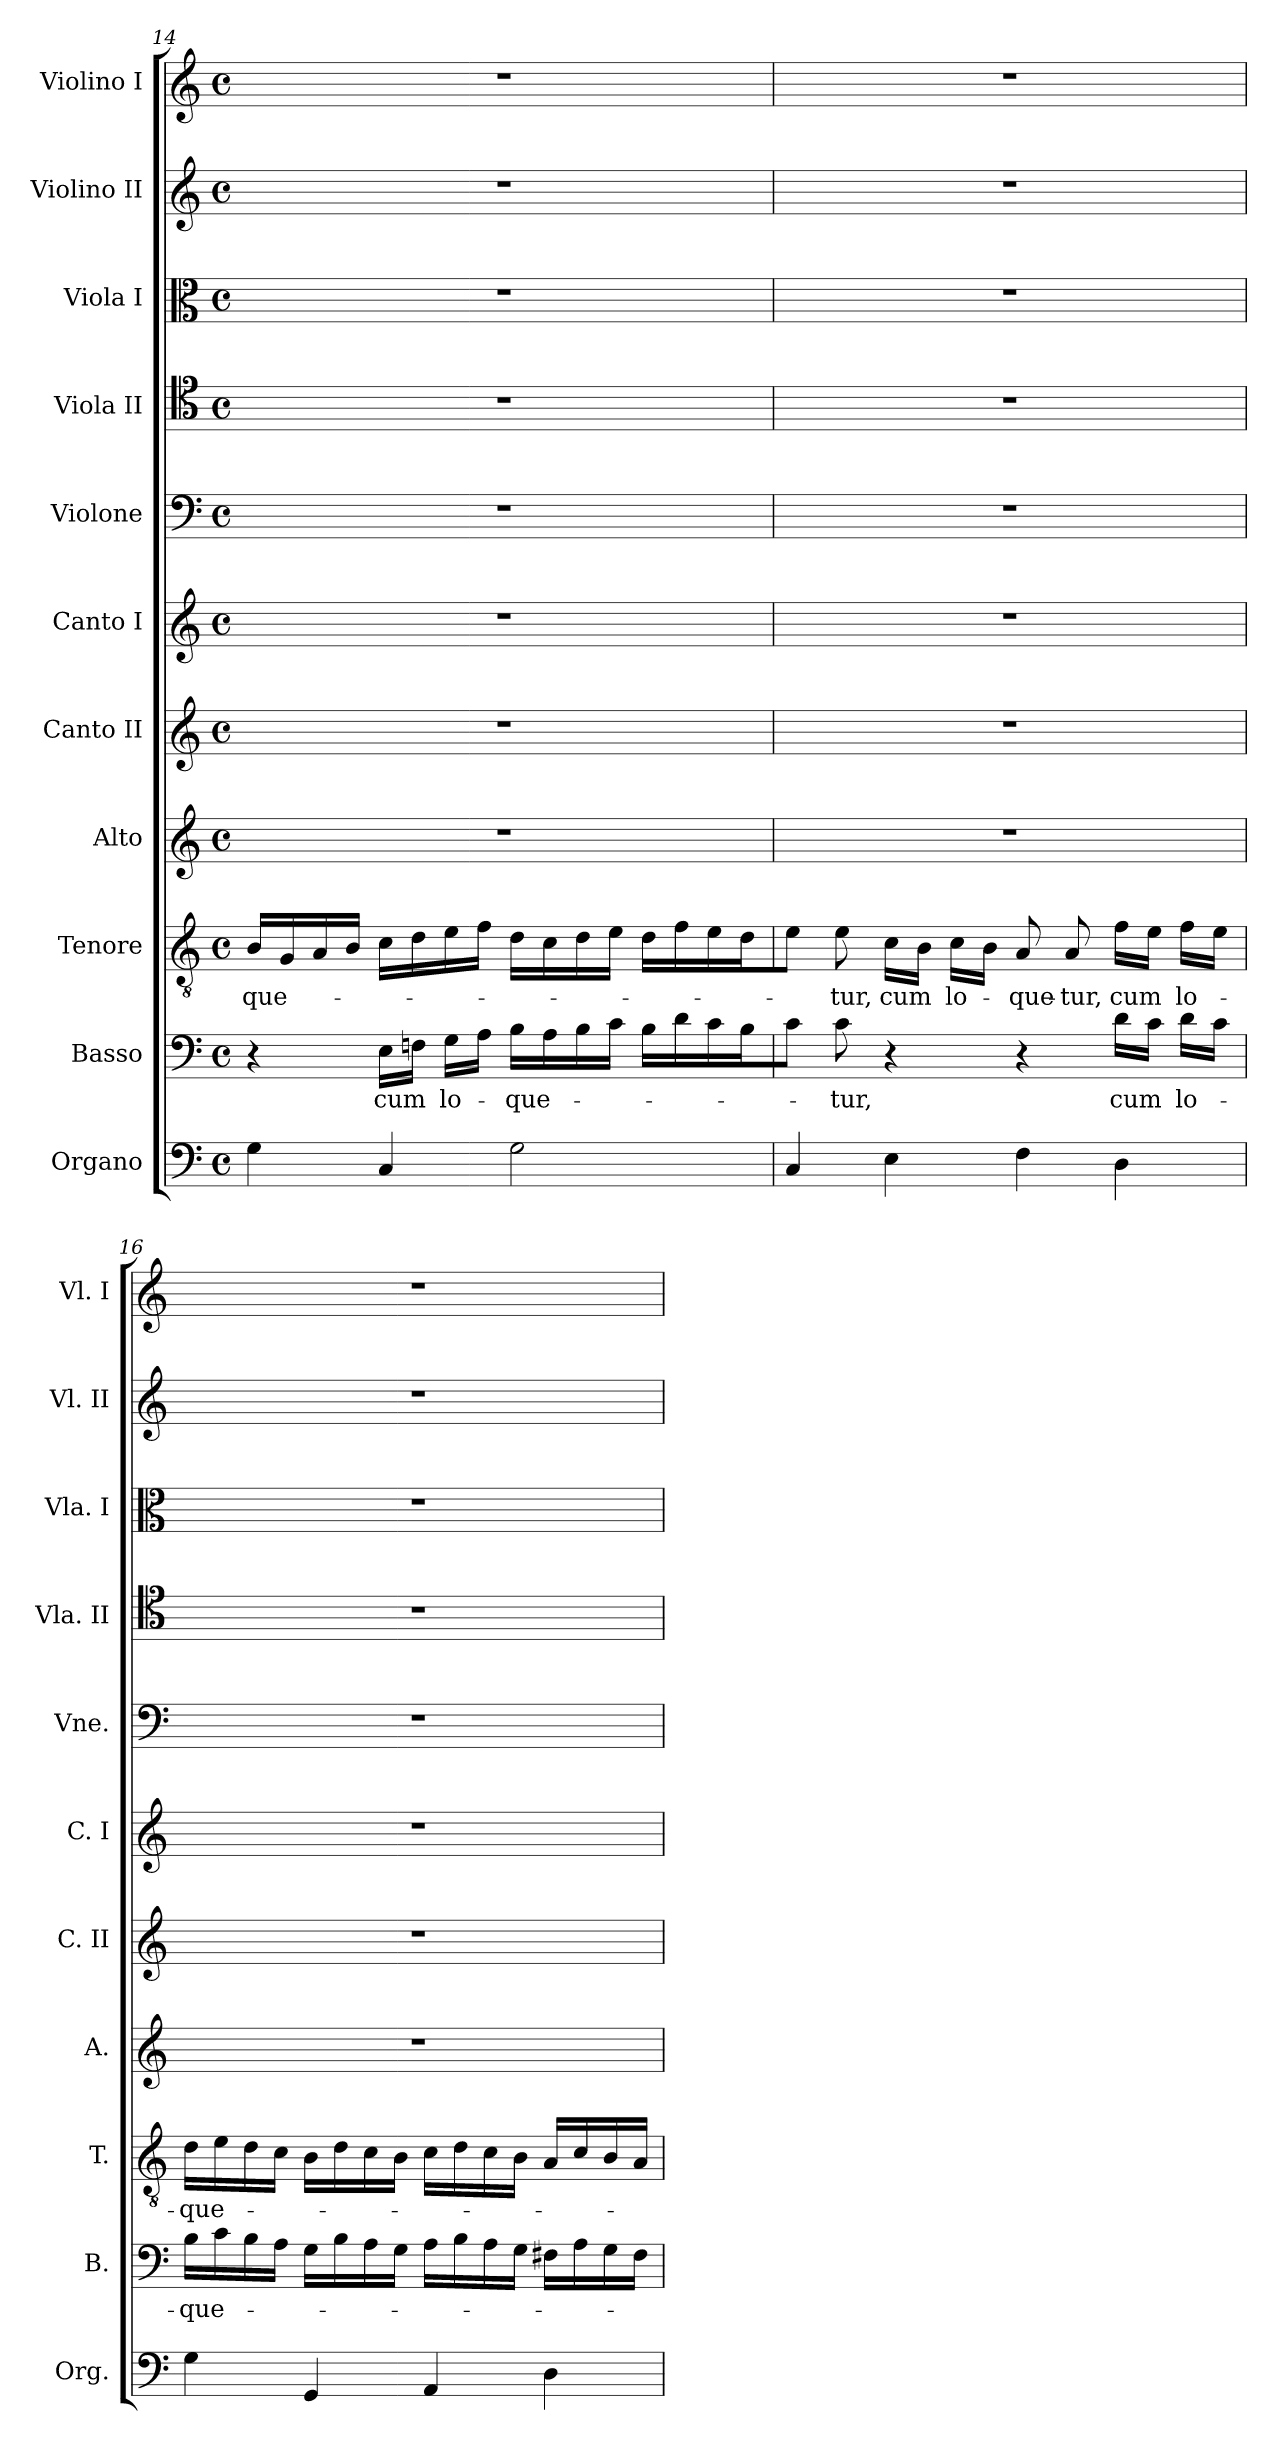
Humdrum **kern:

**kern	**kern	**text	**kern	**text	**kern	**kern	**kern	**kern	**kern	**kern	**kern	**kern
*part11	*part10	*part10	*part9	*part9	*part8	*part7	*part6	*part5	*part4	*part3	*part2	*part1
*staff11	*staff10	*staff10	*staff9	*staff9	*staff8	*staff7	*staff6	*staff5	*staff4	*staff3	*staff2	*staff1
*I"Organo	*I"Basso	*	*I"Tenore	*	*I"Alto	*I"Canto II	*I"Canto I	*I"Violone	*I"Viola II	*I"Viola I	*I"Violino II	*I"Violino I
*I'Org.	*I'B.	*	*I'T.	*	*I'A.	*I'C. II	*I'C. I	*I'Vne.	*I'Vla. II	*I'Vla. I	*I'Vl. II	*I'Vl. I
*clefF4	*clefF4	*	*clefGv2	*	*clefG2	*clefG2	*clefG2	*clefF4	*clefC4	*clefC3	*clefG2	*clefG2
*	*	*	*ITrd7c12	*	*	*	*	*	*	*	*	*
*k[]	*k[]	*	*k[]	*	*k[]	*k[]	*k[]	*k[]	*k[]	*k[]	*k[]	*k[]
*C:	*C:	*	*C:	*	*C:	*C:	*C:	*C:	*C:	*C:	*C:	*C:
*M4/4	*M4/4	*	*M4/4	*	*M4/4	*M4/4	*M4/4	*M4/4	*M4/4	*M4/4	*M4/4	*M4/4
*met(c)	*met(c)	*	*met(c)	*	*met(c)	*met(c)	*met(c)	*met(c)	*met(c)	*met(c)	*met(c)	*met(c)
=14	=14	=14	=14	=14	=14	=14	=14	=14	=14	=14	=14	=14
!	!	!	!	!LO:LY:b:color=#000000	!	!	!	!	!	!	!	!
4Gi\	4r	.	16BBi/LL	-que-	1r	1r	1r	1r	1r	1r	1r	1r
.	.	.	16GGi/	.	.	.	.	.	.	.	.	.
.	.	.	16AAi/	.	.	.	.	.	.	.	.	.
.	.	.	16BBi/JJ	.	.	.	.	.	.	.	.	.
!	!	!LO:LY:b:color=#000000	!	!	!	!	!	!	!	!	!	!
4Ci/	16Ei\LL	cum	16Ci\LL	.	.	.	.	.	.	.	.	.
.	16Fni\JJ	.	16Di\	.	.	.	.	.	.	.	.	.
!	!	!LO:LY:b:color=#000000	!	!	!	!	!	!	!	!	!	!
.	16Gi\LL	lo-	16Ei\	.	.	.	.	.	.	.	.	.
.	16Ai\JJ	.	16Fi\JJ	.	.	.	.	.	.	.	.	.
!	!	!LO:LY:b:color=#000000	!	!	!	!	!	!	!	!	!	!
2Gi\	16Bi\LL	-que-	16Di\LL	.	.	.	.	.	.	.	.	.
.	16Ai\	.	16Ci\	.	.	.	.	.	.	.	.	.
.	16Bi\	.	16Di\	.	.	.	.	.	.	.	.	.
.	16ci\JJ	.	16Ei\JJ	.	.	.	.	.	.	.	.	.
.	16Bi\LL	.	16Di\LL	.	.	.	.	.	.	.	.	.
.	16di\	.	16Fi\	.	.	.	.	.	.	.	.	.
.	16ci\	.	16Ei\	.	.	.	.	.	.	.	.	.
.	16Bi\J	.	16Di\J	.	.	.	.	.	.	.	.	.
!!LO:PB:g=z
=15	=15	=15	=15	=15	=15	=15	=15	=15	=15	=15	=15	=15
4Ci/	8ci\J	.	8Ei\J	.	1r	1r	1r	1r	1r	1r	1r	1r
!	!	!LO:LY:b:color=#000000	!	!	!	!	!	!	!	!	!	!
!	!	!	!	!LO:LY:b:color=#000000	!	!	!	!	!	!	!	!
.	8ci\	-tur,	8Ei\	-tur,	.	.	.	.	.	.	.	.
!	!	!	!	!LO:LY:b:color=#000000	!	!	!	!	!	!	!	!
4Ei\	4r	.	16Ci\LL	cum	.	.	.	.	.	.	.	.
.	.	.	16BBi\JJ	.	.	.	.	.	.	.	.	.
!	!	!	!	!LO:LY:b:color=#000000	!	!	!	!	!	!	!	!
.	.	.	16Ci\LL	lo-	.	.	.	.	.	.	.	.
.	.	.	16BBi\JJ	.	.	.	.	.	.	.	.	.
!	!	!	!	!LO:LY:b:color=#000000	!	!	!	!	!	!	!	!
4Fi\	4r	.	8AAi/	-que-	.	.	.	.	.	.	.	.
!	!	!	!	!LO:LY:b:color=#000000	!	!	!	!	!	!	!	!
.	.	.	8AAi/	-tur,	.	.	.	.	.	.	.	.
!	!	!LO:LY:b:color=#000000	!	!	!	!	!	!	!	!	!	!
!	!	!	!	!LO:LY:b:color=#000000	!	!	!	!	!	!	!	!
4Di\	16di\LL	cum	16Fi\LL	cum	.	.	.	.	.	.	.	.
.	16ci\JJ	.	16Ei\JJ	.	.	.	.	.	.	.	.	.
!	!	!LO:LY:b:color=#000000	!	!	!	!	!	!	!	!	!	!
!	!	!	!	!LO:LY:b:color=#000000	!	!	!	!	!	!	!	!
.	16di\LL	lo-	16Fi\LL	lo-	.	.	.	.	.	.	.	.
.	16ci\JJ	.	16Ei\JJ	.	.	.	.	.	.	.	.	.
=16	=16	=16	=16	=16	=16	=16	=16	=16	=16	=16	=16	=16
!	!	!LO:LY:b:color=#000000	!	!	!	!	!	!	!	!	!	!
!	!	!	!	!LO:LY:b:color=#000000	!	!	!	!	!	!	!	!
4Gi\	16Bi\LL	-que-	16Di\LL	-que-	1r	1r	1r	1r	1r	1r	1r	1r
.	16ci\	.	16Ei\	.	.	.	.	.	.	.	.	.
.	16Bi\	.	16Di\	.	.	.	.	.	.	.	.	.
.	16Ai\JJ	.	16Ci\JJ	.	.	.	.	.	.	.	.	.
4GGi/	16Gi\LL	.	16BBi\LL	.	.	.	.	.	.	.	.	.
.	16Bi\	.	16Di\	.	.	.	.	.	.	.	.	.
.	16Ai\	.	16Ci\	.	.	.	.	.	.	.	.	.
.	16Gi\JJ	.	16BBi\JJ	.	.	.	.	.	.	.	.	.
4AAi/	16Ai\LL	.	16Ci\LL	.	.	.	.	.	.	.	.	.
.	16Bi\	.	16Di\	.	.	.	.	.	.	.	.	.
.	16Ai\	.	16Ci\	.	.	.	.	.	.	.	.	.
.	16Gi\JJ	.	16BBi\JJ	.	.	.	.	.	.	.	.	.
4Di\	16F#Xi\LL	.	16AAi/LL	.	.	.	.	.	.	.	.	.
.	16Ai\	.	16Ci/	.	.	.	.	.	.	.	.	.
.	16Gi\	.	16BBi/	.	.	.	.	.	.	.	.	.
.	16F#i\JJ	.	16AAi/JJ	.	.	.	.	.	.	.	.	.
=	=	=	=	=	=	=	=	=	=	=	=	=
*-	*-	*-	*-	*-	*-	*-	*-	*-	*-	*-	*-	*-
